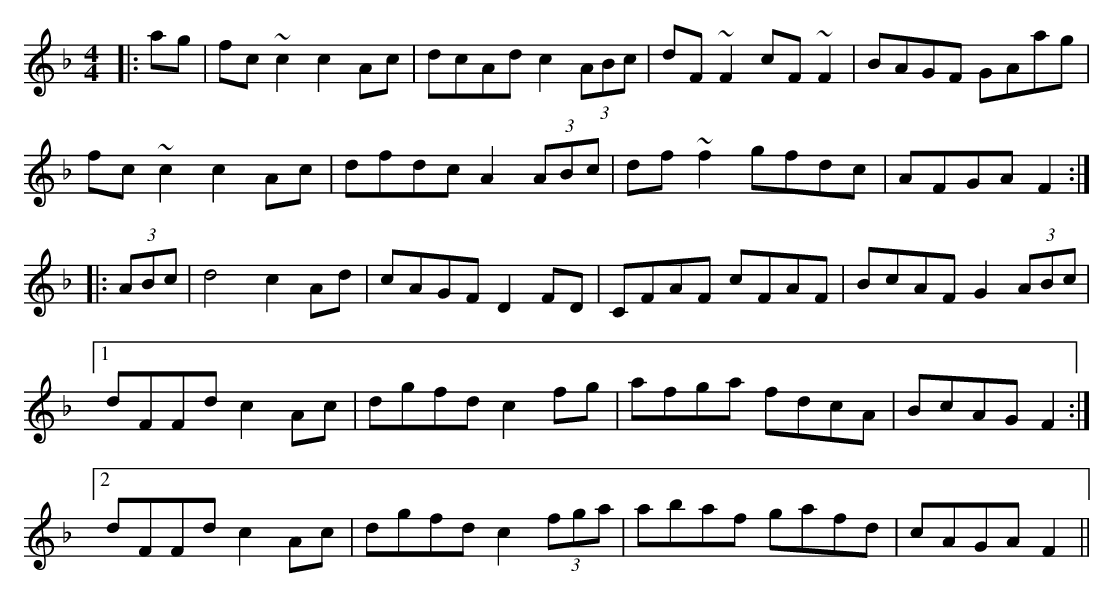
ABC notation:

X:1
M:4/4
K:F
|:ag|fc~c2 c2Ac|dcAd c2 (3ABc|dF~F2 cF~F2|BAGF GAag|
fc~c2 c2Ac|dfdc A2 (3ABc|df~f2 gfdc|AFGA F2:|
|:(3ABc|d4 c2Ad|cAGF D2FD|CFAF cFAF|BcAF G2 (3ABc|
[1 dFFd c2Ac|dgfd c2fg|afga fdcA|BcAG F2:|
[2 dFFd c2Ac|dgfd c2 (3fga|abaf gafd|cAGA F2||
